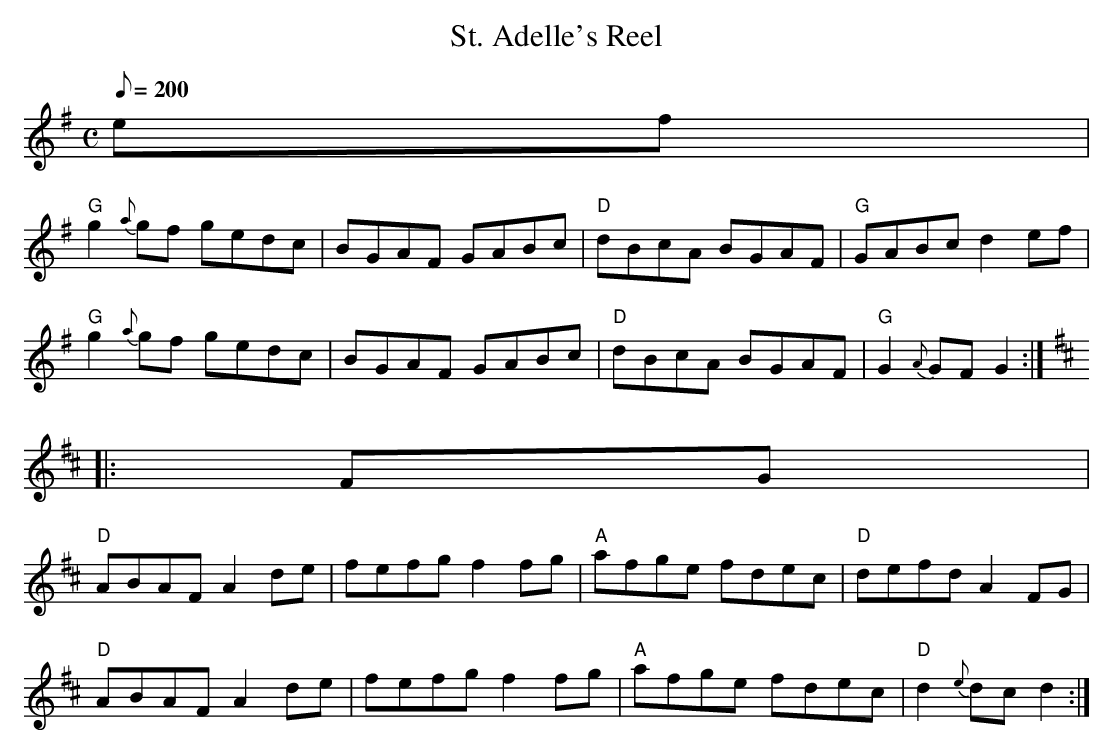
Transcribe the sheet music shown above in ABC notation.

X:1
T:St. Adelle's Reel
M:C
L:1/8
Q:200
K:G
ef|
"G"g2 {a}gf gedc| BGAF GABc|"D"dBcA BGAF|"G"GABc d2 ef|
"G"g2 {a}gf gedc| BGAF GABc|"D"dBcA BGAF|"G"G2 {A}GF G2 :|
K:D
|:FG|
"D"ABAF A2 de|fefg f2 fg|"A"afge fdec|"D"defd A2 FG|
"D"ABAF A2 de|fefg f2 fg|"A"afge fdec|"D"d2 {e}dc d2 :|
